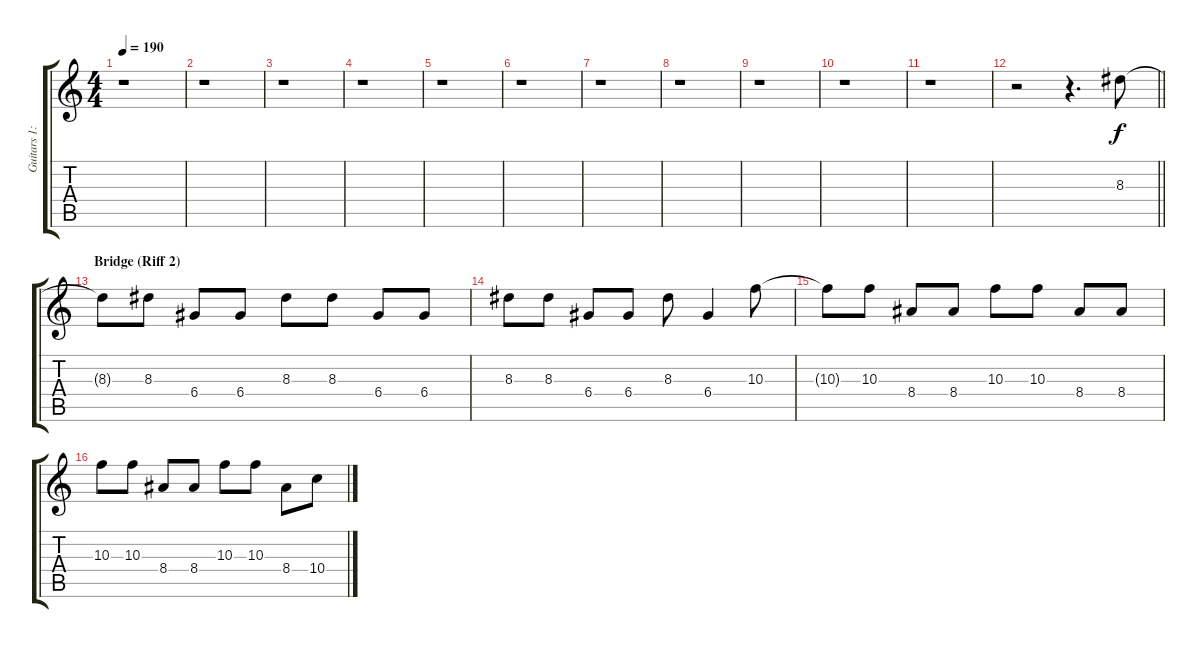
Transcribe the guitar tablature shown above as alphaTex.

\track ("Guitars 1: (Lead)" "Guitars 1:") {instrument distortionguitar}
\staff {score tabs}
\tuning (E4 B3 G3 D3 A2 E2) {hide}
\ts (4 4)
\tempo 190
\clef g2
\ks c
r.1{dy f} |
r.1 |
r.1 |
r.1 |
r.1 |
r.1 |
r.1 |
r.1 |
r.1 |
r.1 |
r.1 |
\barLineRight lightlight
r.2 r.4{d} 8.3.8 |
\section ("" "Bridge (Riff 2)")
8.3{t}.8 8.3.8 6.4.8 6.4.8 8.3.8 8.3.8 6.4.8 6.4.8 |
8.3.8 8.3.8 6.4.8 6.4.8 8.3.8 6.4.4 10.3.8 |
10.3{t}.8 10.3.8 8.4.8 8.4.8 10.3.8 10.3.8 8.4.8 8.4.8 |
10.3.8 10.3.8 8.4.8 8.4.8 10.3.8 10.3.8 8.4.8 10.4.8
